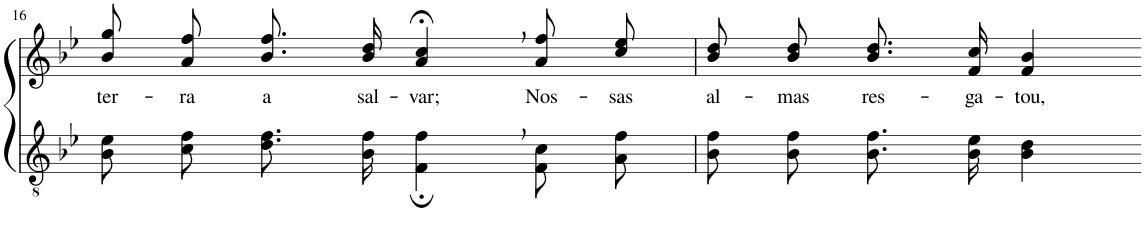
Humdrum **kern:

**kern	**kern	**text
*part2	*part1	*part1
*staff2	*staff1	*staff1
*I"Parte III e IV	*I"Parte I e II	*
!!LO:PB:g=z
*clefGv2	*clefG2	*
*Trd4c7	*Trd4c7	*
*k[b-e-]	*k[b-e-]	*
*M4/4	*M4/4	*
=16	=16	=16
!	!	!LO:LY:b
8B-\ 8e-\L	8b-\ 8gg\L	ter-
!	!	!LO:LY:b
8c\ 8f\J	8a\ 8ff\J	-ra
!	!	!LO:LY:b
8.d\ 8.f\L	8.b-\ 8.ff\L	a
!	!	!LO:LY:b
16B-\ 16f\Jk	16b-\ 16dd\Jk	sal-
!	!	!LO:LY:b
4F\;, 4f\;,	4a/;<, 4cc/;<,	-var;
!	!	!LO:LY:b
8F\ 8c\L	8a\ 8ff\L	Nos-
!	!	!LO:LY:b
8A\ 8f\J	8cc\ 8ee-\J	-sas
=17	=17	=17
!	!	!LO:LY:b
8B-\ 8f\L	8b-\ 8dd\L	al-
!	!	!LO:LY:b
8B-\ 8f\J	8b-\ 8dd\J	-mas
!	!	!LO:LY:b
8.B-\ 8.f\L	8.b-\ 8.dd\L	res-
!	!	!LO:LY:b
16B-\ 16e-\Jk	16f\ 16cc\Jk	-ga-
!	!	!LO:LY:b
4B-\ 4d\	4f/ 4b-/	-tou,
=-	=-	=-
*-	*-	*-
